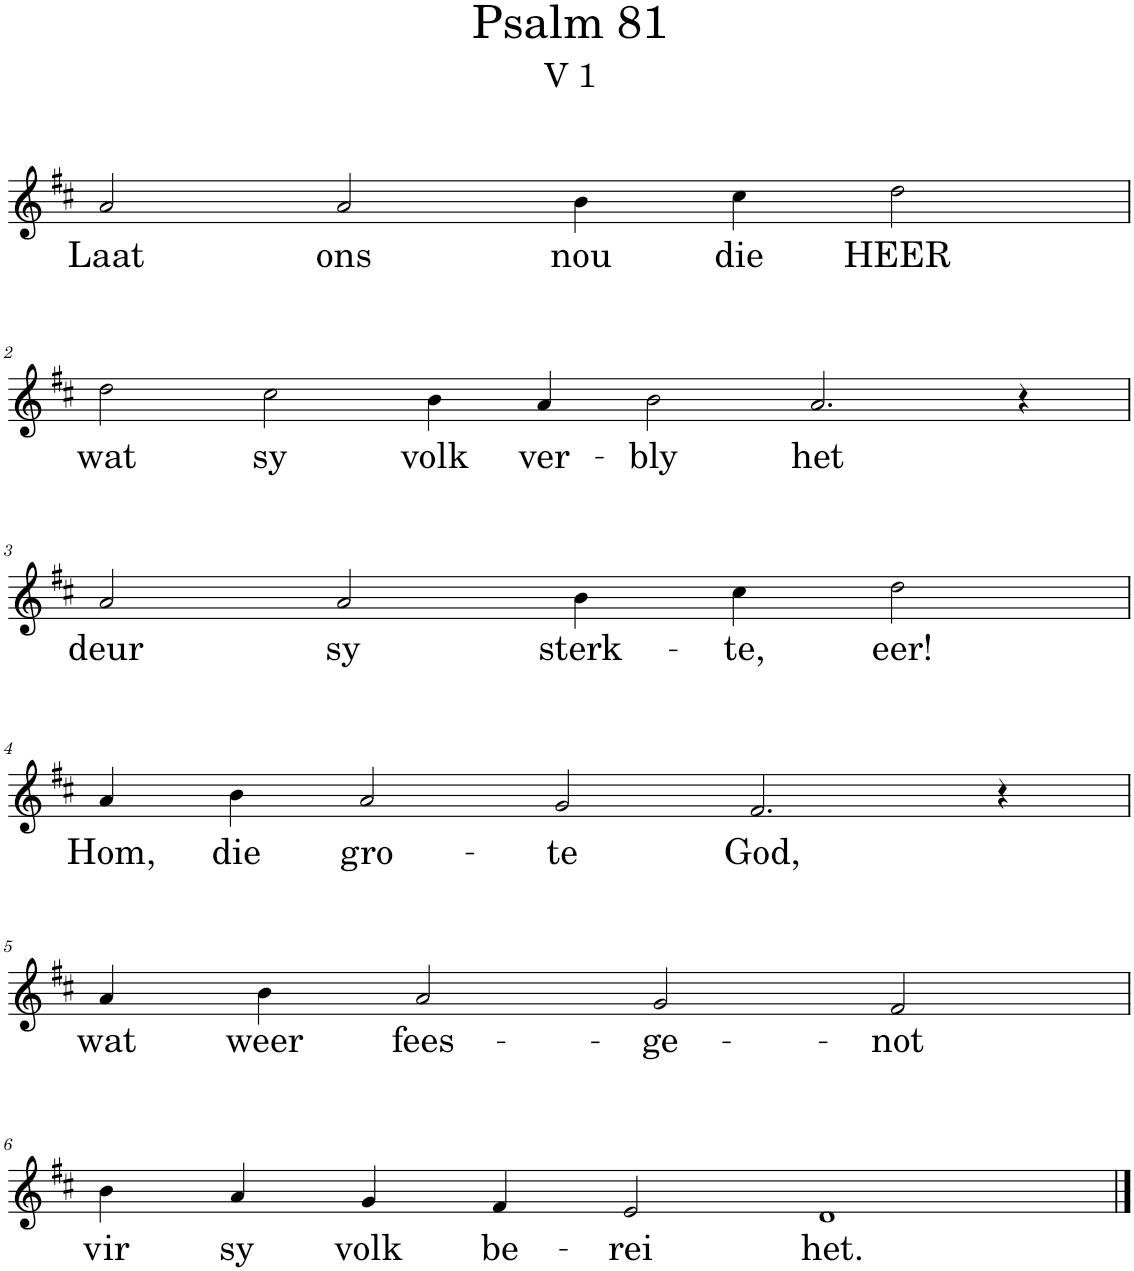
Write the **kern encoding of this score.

**kern	**text
*part1	*part1
*staff1	*staff1
*I"Pipe Organ	*
*I'Org.	*
*clefG2	*
*k[f#c#]	*
*M8/4	*
=1	=1
!	!LO:LY:b
2a/	Laat
!	!LO:LY:b
2a/	ons
!	!LO:LY:b
4b\	nou
!	!LO:LY:b
4cc#\	die
!	!LO:LY:b
2dd\	HEER
!!LO:LB:g=z
=2	=2
*M12/4	*
!	!LO:LY:b
2dd\	wat
!	!LO:LY:b
2cc#\	sy
!	!LO:LY:b
4b\	volk
!	!LO:LY:b
4a/	ver-
!	!LO:LY:b
2b\	-bly
!	!LO:LY:b
2.a/	het
4r	.
!!LO:LB:g=z
=3	=3
*M8/4	*
!	!LO:LY:b
2a/	deur
!	!LO:LY:b
2a/	sy
!	!LO:LY:b
4b\	sterk-
!	!LO:LY:b
4cc#\	-te,
!	!LO:LY:b
2dd\	eer!
!!LO:LB:g=z
=4	=4
*M10/4	*
!	!LO:LY:b
4a/	Hom,
!	!LO:LY:b
4b\	die
!	!LO:LY:b
2a/	gro-
!	!LO:LY:b
2g/	-te
!	!LO:LY:b
2.f#/	God,
4r	.
!!LO:LB:g=z
=5	=5
*M8/4	*
!	!LO:LY:b
4a/	wat
!	!LO:LY:b
4b\	weer
!	!LO:LY:b
2a/	fees-
!	!LO:LY:b
2g/	-ge-
!	!LO:LY:b
2f#/	-not
!!LO:LB:g=z
=6	=6
*M10/4	*
!	!LO:LY:b
4b\	vir
!	!LO:LY:b
4a/	sy
!	!LO:LY:b
4g/	volk
!	!LO:LY:b
4f#/	be-
!	!LO:LY:b
2e/	-rei
!	!LO:LY:b
1d	het.
==	==
*-	*-
